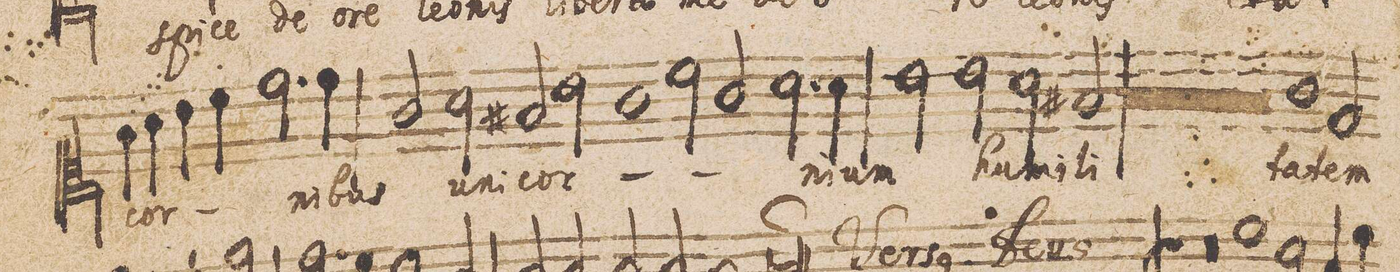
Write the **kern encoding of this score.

**kern	**text	**text
*I"Canto.	*	*
*clefC1	*	*
*k[]	*	*
*met(C|)	*	*
*M2/1	*	*
4g\	cor-	.
4a\	.	.
4b\	.	.
4cc\	.	.
=23-	=23-	=23-
2.dd\	.	.
4dd\	-ni-	.
2g/	-bus	.
2a\	u-	.
=24-	=24-	=24-
2f#X/	-ni-	.
2b\	-cor-	.
1g	.	.
=25-	=25-	=25-
2cc\	.	.
2g/	.	.
2.a\	.	.
4a\	-ni-	.
=26-	=26-	=26-
2b\	-um	.
2b\	hu-	.
2a\	-mi-	.
2f#X/	-li-	.
=27-	=27-	=27-
1g	-ta-	.
2d/	-tem	.
*-	*-	*-
